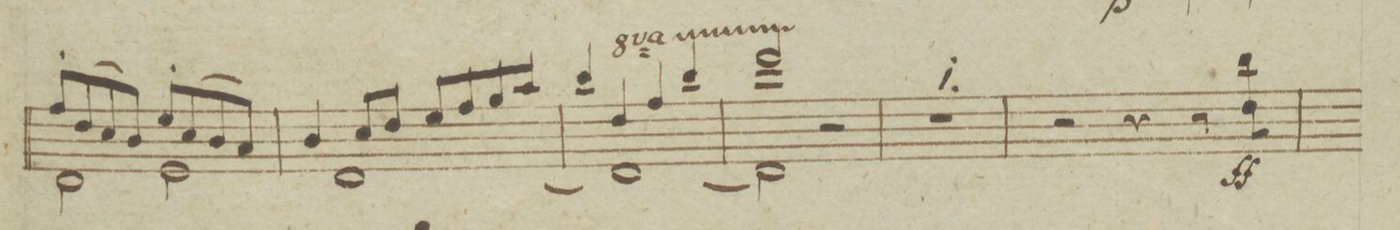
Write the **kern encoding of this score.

**kern	**dynam
*I"Violino Primo	*
*clefG2	*
*k[b-e-]	*
*met(c|)	*
*M2/2	*
*^	*
8ff'/L	2d\	.
(8dd/	.	.
8cc/	.	.
8b-/J)	.	.
8ee-'/L	2e-\	.
(8cc/	.	.
8b-/	.	.
8a/J)	.	.
=116	=116	=116
4b-/	[1d	.
8cc/L	.	.
8dd/J	.	.
8ee-/L	.	.
8ff/	.	.
8gg/	.	.
8aa/J	.	.
=117	=117	=117
4bb-/	1d_	.
*8va	*	*
4ddd/	.	.
4fff/	.	.
4bbb-/	.	.
=118	=118	=118
2dddd/	2dd\]	.
*X8va	*	*
2r	2ryy	.
*v	*v	*
=119	=119
1r	.
=120	=120
2r	.
4r	.
8r	.
8dd\ 8bb-	ff
=121	=121
*-	*-
